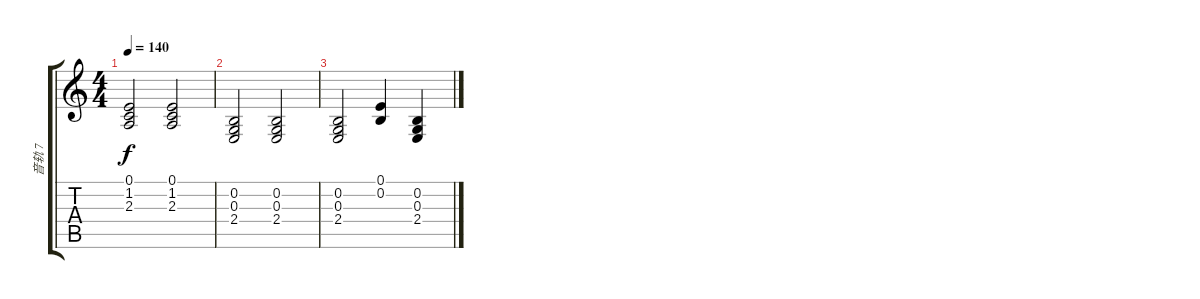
\track ("音轨 7" "音轨 7") {instrument acousticgrandpiano}
\staff {score tabs}
\tuning (E4 B3 G3 D3 A2 E2) {hide}
\ts (4 4)
\tempo 140
\clef g2
\ks c
(0.1 1.2 2.3).2{dy f} (0.1 1.2 2.3).2 |
(0.2 0.3 2.4).2 (0.2 0.3 2.4).2 |
(0.2 0.3 2.4).2 (0.1 0.2).4 (0.2 0.3 2.4).4
